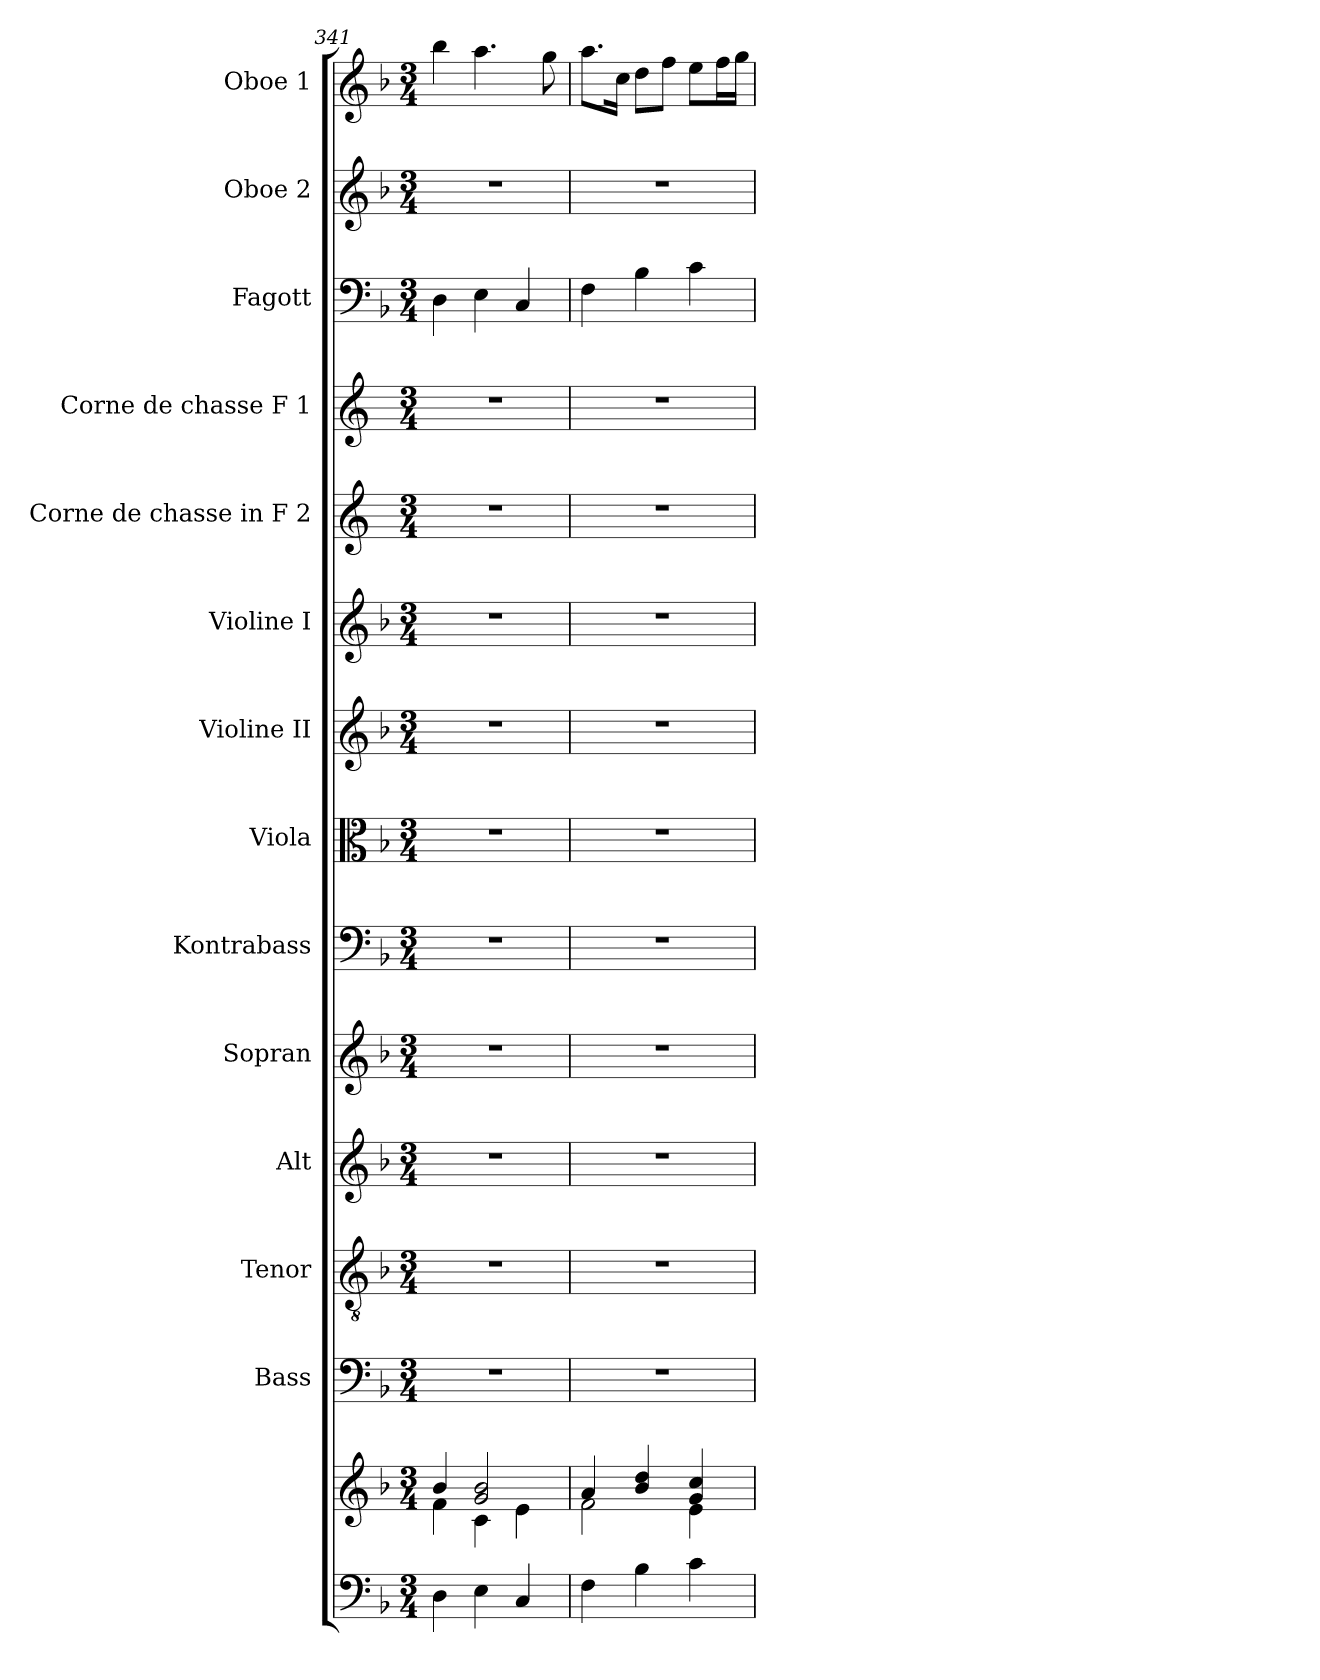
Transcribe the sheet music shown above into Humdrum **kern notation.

**kern	**kern	**kern	**kern	**kern	**kern	**kern	**kern	**kern	**kern	**kern	**kern	**kern	**kern	**kern
*part14	*part14	*part13	*part12	*part11	*part10	*part9	*part8	*part7	*part6	*part5	*part4	*part3	*part2	*part1
*staff15	*staff14	*staff13	*staff12	*staff11	*staff10	*staff9	*staff8	*staff7	*staff6	*staff5	*staff4	*staff3	*staff2	*staff1
*	*	*I"Bass	*I"Tenor	*I"Alt	*I"Sopran	*I"Kontrabass	*I"Viola	*I"Violine II	*I"Violine I	*I"Corne de chasse in F 2	*I"Corne de chasse F 1	*I"Fagott	*I"Oboe 2	*I"Oboe 1
*	*	*I'B.	*I'T.	*I'A.	*I'S.	*I'Kb.	*I'Vla.	*I'Vl. II	*I'Vl. I	*	*	*I'Fg.	*I'Ob. 2	*I'Ob. 1
*clefF4	*clefG2	*clefF4	*clefGv2	*clefG2	*clefG2	*clefF4	*clefC3	*clefG2	*clefG2	*clefG2	*clefG2	*clefF4	*clefG2	*clefG2
*	*	*	*	*	*	*ITrd7c12	*	*	*	*ITrd4c7	*ITrd4c7	*	*	*
*k[b-]	*k[b-]	*k[b-]	*k[b-]	*k[b-]	*k[b-]	*k[b-]	*k[b-]	*k[b-]	*k[b-]	*k[b-]	*k[b-]	*k[b-]	*k[b-]	*k[b-]
*F:	*F:	*F:	*F:	*F:	*F:	*F:	*F:	*F:	*F:	*F:	*F:	*F:	*F:	*F:
*M3/4	*M3/4	*M3/4	*M3/4	*M3/4	*M3/4	*M3/4	*M3/4	*M3/4	*M3/4	*M3/4	*M3/4	*M3/4	*M3/4	*M3/4
=341	=341	=341	=341	=341	=341	=341	=341	=341	=341	=341	=341	=341	=341	=341
*	*^	*	*	*	*	*	*	*	*	*	*	*	*	*
4D\	4b-/	4f\	2.r	2.r	2.r	2.r	2.r	2.r	2.r	2.r	2.r	2.r	4D\	2.r	4bb-\
4E\	2g/ 2b-/	4c\	.	.	.	.	.	.	.	.	.	.	4E\	.	4.aa\
4C/	.	4e\	.	.	.	.	.	.	.	.	.	.	4C/	.	.
.	.	.	.	.	.	.	.	.	.	.	.	.	.	.	8gg\
!!LO:PB:g=z
=342	=342	=342	=342	=342	=342	=342	=342	=342	=342	=342	=342	=342	=342	=342	=342
4F\	4a/	2f\	2.r	2.r	2.r	2.r	2.r	2.r	2.r	2.r	2.r	2.r	4F\	2.r	8.aa\L
.	.	.	.	.	.	.	.	.	.	.	.	.	.	.	16cc\Jk
4B-\	4b-/ 4dd/	.	.	.	.	.	.	.	.	.	.	.	4B-\	.	8dd\L
.	.	.	.	.	.	.	.	.	.	.	.	.	.	.	8ff\J
4c\	4g/ 4cc/	4e\	.	.	.	.	.	.	.	.	.	.	4c\	.	8ee\L
.	.	.	.	.	.	.	.	.	.	.	.	.	.	.	16ff\L
.	.	.	.	.	.	.	.	.	.	.	.	.	.	.	16gg\JJ
*	*v	*v	*	*	*	*	*	*	*	*	*	*	*	*	*
=	=	=	=	=	=	=	=	=	=	=	=	=	=	=
*-	*-	*-	*-	*-	*-	*-	*-	*-	*-	*-	*-	*-	*-	*-
